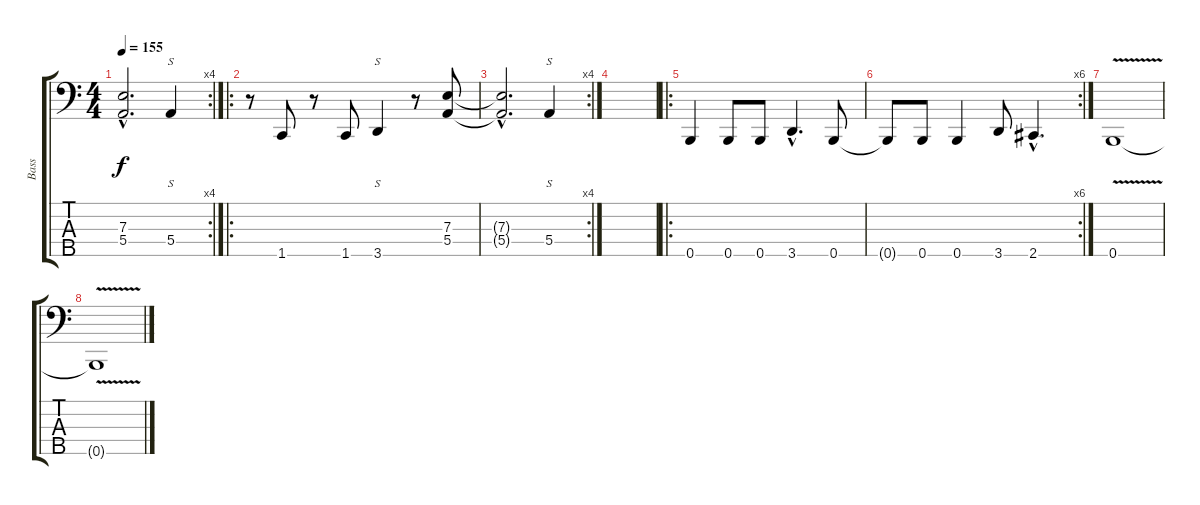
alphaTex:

\track ("Bass" "Bass") {instrument electricbassfinger}
\staff {score tabs}
\tuning (G2 D2 A1 E1 B0) {hide}
\rc 4
\ts (4 4)
\tempo 155
\clef f4
\ks c
(7.3{hac t} 5.4{hac t}).2{d dy f} 5.4.4{s} |
\ro
r.8 1.5.8 r.8 1.5.8 3.5.4{s} r.8 (7.3 5.4).8 |
\rc 4
(7.3{hac t} 5.4{hac t}).2{d} 5.4.4{s} |
|
\ro
0.5.4 0.5.8 0.5.8 3.5{hac}.4{d} 0.5.8 |
\rc 6
0.5{t}.8 0.5.8 0.5.4 3.5.8 2.5{hac}.4{d} |
0.5{v}.1 |
0.5{t}.1
